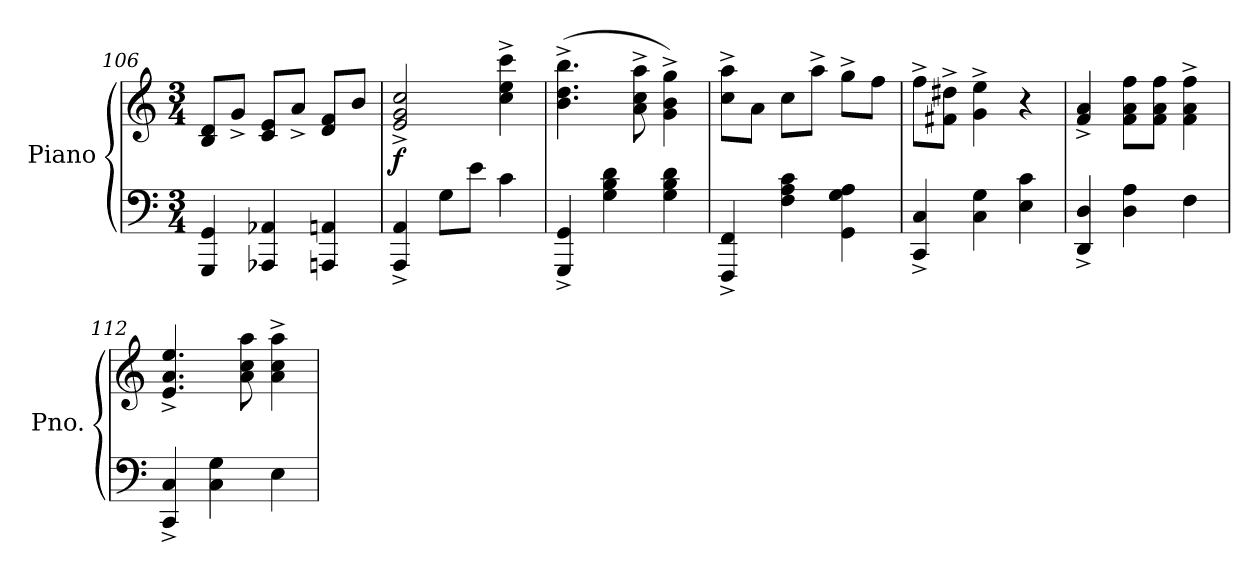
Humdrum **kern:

**kern	**kern	**dynam
*part1	*part1	*part1
*staff2	*staff1	*staff1/2
*I"Piano	*	*
*I'Pno.	*	*
*clefF4	*clefG2	*
*k[]	*k[]	*
*M3/4	*M3/4	*
=106	=106	=106
4GGG/ 4GG/	8B/ 8d/L	.
.	8g^/J	.
4AAA-X/ 4AA-X/	8c/ 8e/L	.
.	8a^/J	.
4AAAn/ 4AAn/	8d/ 8f/L	.
.	8b/J	.
=107	=107	=107
!	!	!LO:DY:b
4AAA/^ 4AA/^	2e/^ 2g/^ 2cc/^	f
8G\L	.	.
8e\J	.	.
4c\	4cc\^ 4ee\^ 4ccc\^	.
=108	=108	=108
4GGG/^ 4GG/^	(4.b\^ 4.dd\^ 4.bb\^	.
4G\ 4B\ 4d\	.	.
.	8a\^ 8cc\^ 8aa\^	.
4G\ 4B\ 4d\	4g\^ 4b\^ 4gg\^)	.
=109	=109	=109
4FFF/^ 4FF/^	8cc\^ 8aa\^L	.
.	8a\J	.
4F\ 4A\ 4c\	8cc\L	.
.	8aa^\J	.
4GG\ 4G\ 4A\	8gg^\L	.
.	8ff\J	.
!!LO:LB:g=z
=110	=110	=110
4CC/^ 4C/^	8ff^\L	.
.	8f#X\^ 8dd#X\^J	.
4C\ 4G\	4g\^ 4ee\^	.
4E\ 4c\	4r	.
=111	=111	=111
4DD/^ 4D/^	4f/^ 4a/^	.
4D\ 4A\	8f\ 8a\ 8ff\L	.
.	8f\ 8a\ 8ff\J	.
4F\	4f\^ 4a\^ 4ff\^	.
=112	=112	=112
4CC/^ 4C/^	4.e/^ 4.a/^ 4.ee/^	.
4C\ 4G\	.	.
.	8a\ 8cc\ 8aa\	.
4E\	4a\^ 4cc\^ 4aa\^	.
=	=	=
*-	*-	*-
